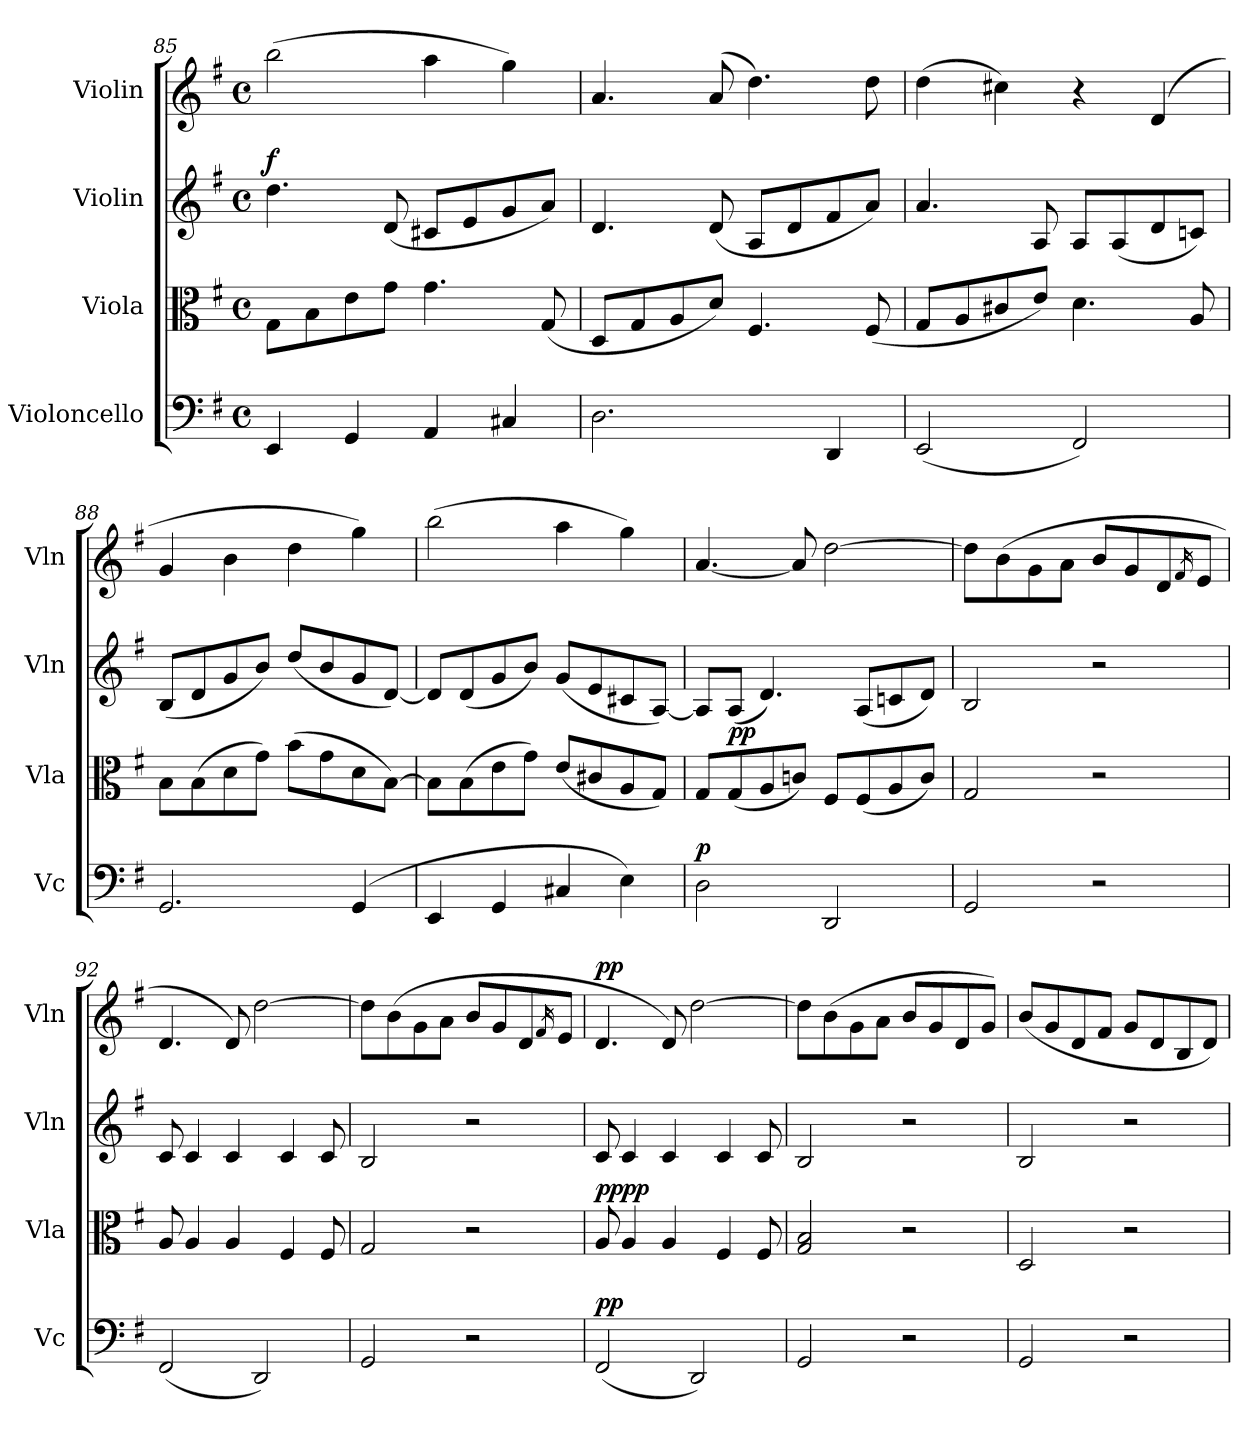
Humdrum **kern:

**kern	**dynam	**kern	**dynam	**kern	**dynam	**kern	**dynam
*part4	*part4	*part3	*part3	*part2	*part2	*part1	*part1
*staff4	*staff4	*staff3	*staff3	*staff2	*staff2	*staff1	*staff1
*I"Violoncello	*	*I"Viola	*	*I"Violin	*	*I"Violin	*
*I'Vc	*	*I'Vla	*	*I'Vln	*	*I'Vln	*
*clefF4	*	*clefC3	*	*clefG2	*	*clefG2	*
*k[f#]	*	*k[f#]	*	*k[f#]	*	*k[f#]	*
*M4/4	*	*M4/4	*	*M4/4	*	*M4/4	*
*met(c)	*	*met(c)	*	*met(c)	*	*met(c)	*
=85	=85	=85	=85	=85	=85	=85	=85
!	!	!	!	!	!LO:DY:a	!	!
4EE/	.	8G\L	.	4.dd\	f	(2bb\	.
.	.	8B\	.	.	.	.	.
4GG/	.	8e\	.	.	.	.	.
.	.	8g\J	.	(8d/	.	.	.
4AA/	.	4.g\	.	8c#X/L	.	4aa\	.
.	.	.	.	8e/	.	.	.
4C#X/	.	.	.	8g/	.	4gg\)	.
.	.	(8G/	.	8a/J)	.	.	.
=86	=86	=86	=86	=86	=86	=86	=86
2.D\	.	8D/L	.	4.d/	.	4.a/	.
.	.	8G/	.	.	.	.	.
.	.	8A/	.	.	.	.	.
.	.	8d/J)	.	(8d/	.	(8a/	.
.	.	4.F#/	.	8A/L	.	4.dd\)	.
.	.	.	.	8d/	.	.	.
4DD/	.	.	.	8f#/	.	.	.
.	.	(8F#/	.	8a/J)	.	8dd\	.
!!LO:PB:g=z
=87	=87	=87	=87	=87	=87	=87	=87
(2EE/	.	8G/L	.	4.a/	.	(4dd\	.
.	.	8A/	.	.	.	.	.
.	.	8c#X/	.	.	.	4cc#X\)	.
.	.	8e/J)	.	8A/	.	.	.
2FF#/)	.	4.d\	.	8A/L	.	4r	.
.	.	.	.	(8A/	.	.	.
.	.	.	.	8d/	.	(>4d/	.
.	.	8A/	.	8cn/J)	.	.	.
=88	=88	=88	=88	=88	=88	=88	=88
2.GG/	.	8B\L	.	(8B/L	.	4g/	.
.	.	(8B\	.	8d/	.	.	.
.	.	8d\	.	8g/	.	4b\	.
.	.	8g\J)	.	8b/J)	.	.	.
.	.	(8b\L	.	(8dd/L	.	4dd\	.
.	.	8g\	.	8b/	.	.	.
(>4GG/	.	8d\	.	8g/	.	4gg\)	.
.	.	[8B\J)	.	[8d/J)	.	.	.
=89	=89	=89	=89	=89	=89	=89	=89
4EE/	.	8B\L]	.	8d/L]	.	(2bb\	.
.	.	(8B\	.	(8d/	.	.	.
4GG/	.	8e\	.	8g/	.	.	.
.	.	8g\J)	.	8b/J)	.	.	.
4C#X/	.	(8e/L	.	(8g/L	.	4aa\	.
.	.	8c#X/	.	8e/	.	.	.
4E\)	.	8A/	.	8c#X/	.	4gg\)	.
.	.	8G/J)	.	[8A/J)	.	.	.
=90	=90	=90	=90	=90	=90	=90	=90
!	!LO:DY:a	!	!	!	!	!	!
2D\	p	8G/L	.	8A/L]	.	[4.a/	.
!	!	!	!LO:DY:a	!	!	!	!
!	!	!	!LO:DY:n=1:a	!	!	!	!
.	.	(8G/	p p	(8A/J	.	.	.
.	.	8A/	.	4.d/)	.	.	.
.	.	8cn/J)	.	.	.	8a/]	.
2DD/	.	8F#/L	.	.	.	[2dd\	.
.	.	(8F#/	.	(8A/L	.	.	.
.	.	8A/	.	8cn/	.	.	.
.	.	8c/J)	.	8d/J)	.	.	.
=91	=91	=91	=91	=91	=91	=91	=91
2GG/	.	2G/	.	2B/	.	8dd\L]	.
.	.	.	.	.	.	(8b\	.
.	.	.	.	.	.	8g\	.
.	.	.	.	.	.	8a\J	.
2r	.	2r	.	2r	.	8b/L	.
.	.	.	.	.	.	8g/	.
.	.	.	.	.	.	8d/	.
.	.	.	.	.	.	16qf#/	.
.	.	.	.	.	.	8e/J	.
=92	=92	=92	=92	=92	=92	=92	=92
(2FF#/	.	8A/	.	8c/	.	4.d/	.
.	.	4A/	.	4c/	.	.	.
.	.	4A/	.	4c/	.	8d/)	.
2DD/)	.	.	.	.	.	[2dd\	.
.	.	4F#/	.	4c/	.	.	.
.	.	8F#/	.	8c/	.	.	.
=93	=93	=93	=93	=93	=93	=93	=93
2GG/	.	2G/	.	2B/	.	8dd\L]	.
.	.	.	.	.	.	(8b\	.
.	.	.	.	.	.	8g\	.
.	.	.	.	.	.	8a\J	.
2r	.	2r	.	2r	.	8b/L	.
.	.	.	.	.	.	8g/	.
.	.	.	.	.	.	8d/	.
.	.	.	.	.	.	16qf#/	.
.	.	.	.	.	.	8e/J	.
=94	=94	=94	=94	=94	=94	=94	=94
!	!LO:DY:a	!	!LO:DY:a	!	!	!	!
!	!	!	!LO:DY:n=1:a	!	!	!	!LO:DY:a
(2FF#/	pp	8A/	pp pp	8c/	.	4.d/	pp
.	.	4A/	.	4c/	.	.	.
.	.	4A/	.	4c/	.	8d/)	.
2DD/)	.	.	.	.	.	[2dd\	.
.	.	4F#/	.	4c/	.	.	.
.	.	8F#/	.	8c/	.	.	.
!!LO:LB:g=z
=95	=95	=95	=95	=95	=95	=95	=95
2GG/	.	2G/ 2B/	.	2B/	.	8dd\L]	.
.	.	.	.	.	.	(8b\	.
.	.	.	.	.	.	8g\	.
.	.	.	.	.	.	8a\J	.
2r	.	2r	.	2r	.	8b/L	.
.	.	.	.	.	.	8g/	.
.	.	.	.	.	.	8d/	.
.	.	.	.	.	.	8g/J)	.
=96	=96	=96	=96	=96	=96	=96	=96
2GG/	.	2D/	.	2B/	.	(8b/L	.
.	.	.	.	.	.	8g/	.
.	.	.	.	.	.	8d/	.
.	.	.	.	.	.	8f#/J	.
2r	.	2r	.	2r	.	8g/L	.
.	.	.	.	.	.	8d/	.
.	.	.	.	.	.	8B/	.
.	.	.	.	.	.	8d/J)	.
=	=	=	=	=	=	=	=
*-	*-	*-	*-	*-	*-	*-	*-
